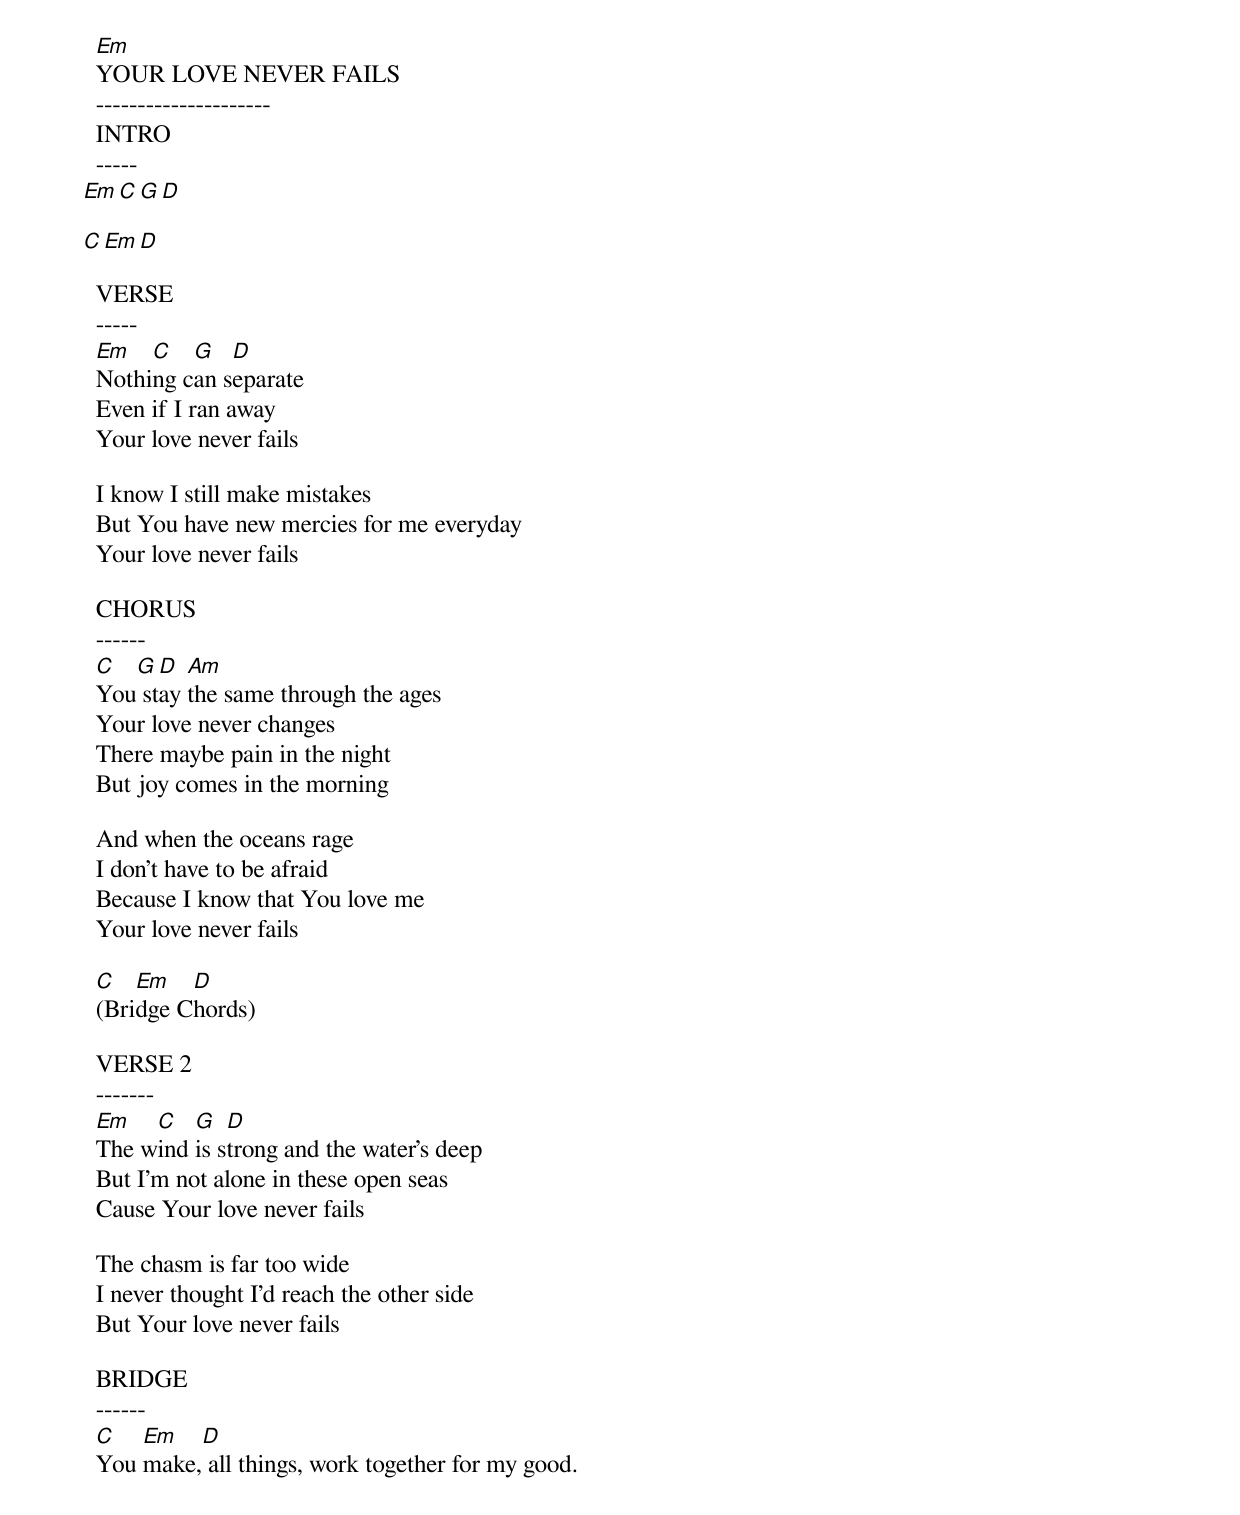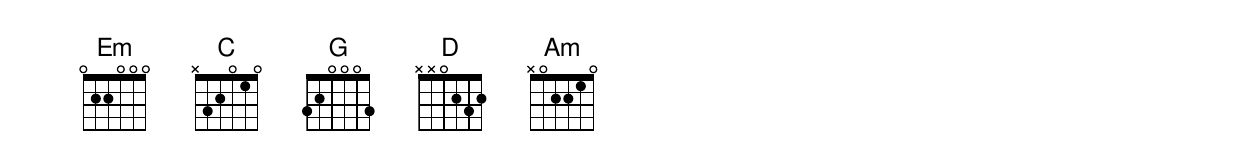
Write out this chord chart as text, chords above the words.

  Em
  YOUR LOVE NEVER FAILS
  ---------------------
  INTRO
  -----
  Em  C  G  D

  C  Em  D

  VERSE
  -----
  Em   C   G   D
  Nothing can separate
  Even if I ran away
  Your love never fails

  I know I still make mistakes
  But You have new mercies for me everyday
  Your love never fails

  CHORUS
  ------
  C  G  D  Am
  You stay the same through the ages
  Your love never changes
  There maybe pain in the night
  But joy comes in the morning

  And when the oceans rage
  I don't have to be afraid
  Because I know that You love me
  Your love never fails

  C   Em   D
  (Bridge Chords)

  VERSE 2
  -------
  Em   C   G   D
  The wind is strong and the water's deep
  But I'm not alone in these open seas
  Cause Your love never fails

  The chasm is far too wide
  I never thought I'd reach the other side
  But Your love never fails

  BRIDGE
  ------
  C   Em   D
  You make, all things, work together for my good.
